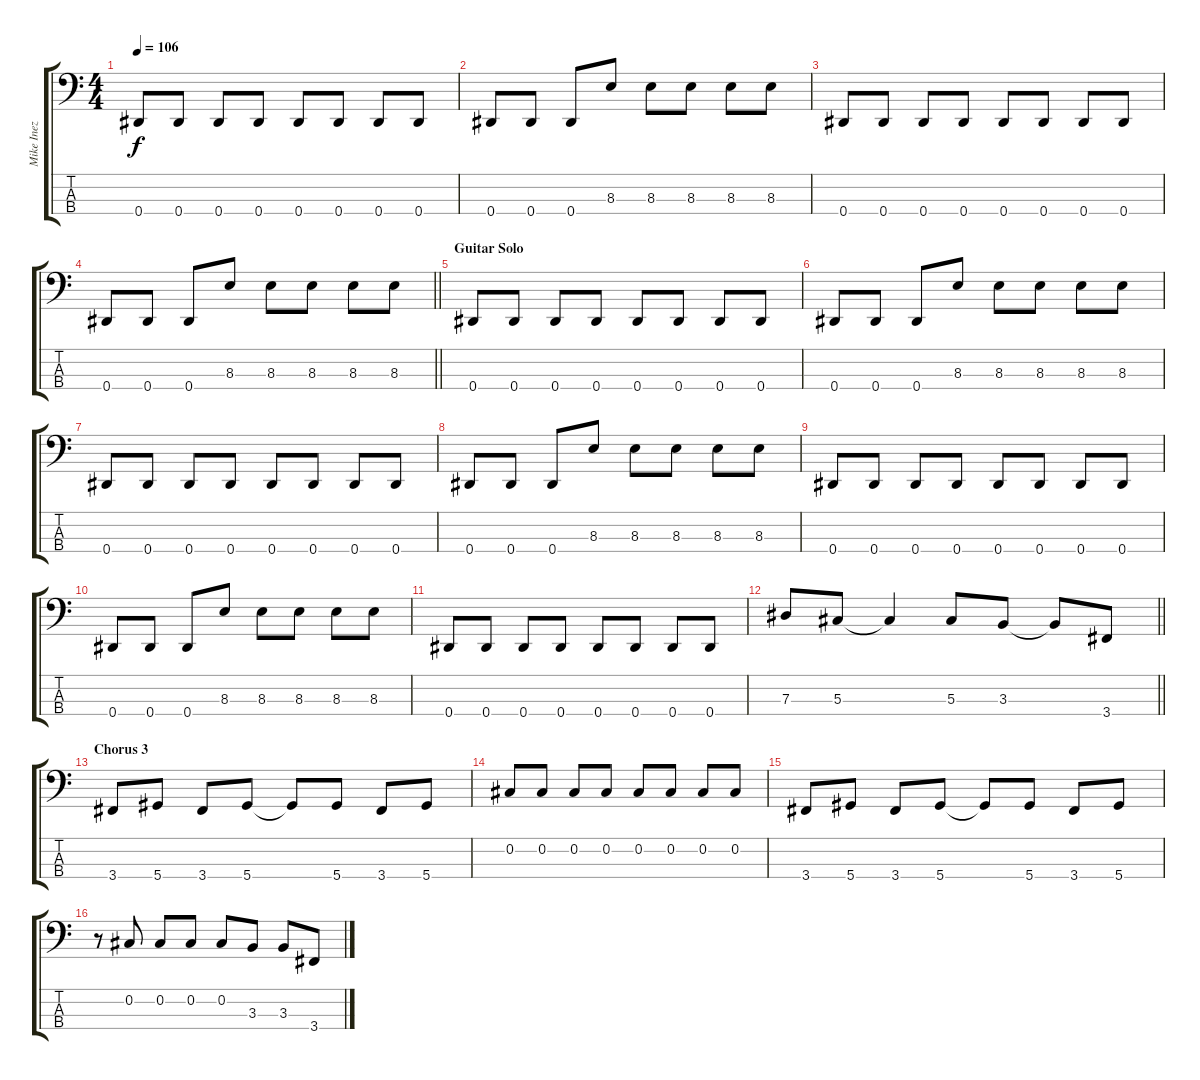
\track ("Mike Inez" "Mike Inez") {instrument electricbasspick}
\staff {score tabs}
\tuning (Gb2 Db2 Ab1 Eb1) {hide}
\ts (4 4)
\tempo 106
\clef f4
\ks c
0.4.8{dy f} 0.4.8 0.4.8 0.4.8 0.4.8 0.4.8 0.4.8 0.4.8 |
0.4.8 0.4.8 0.4.8 8.3.8 8.3.8 8.3.8 8.3.8 8.3.8 |
0.4.8 0.4.8 0.4.8 0.4.8 0.4.8 0.4.8 0.4.8 0.4.8 |
\barLineRight lightlight
0.4.8 0.4.8 0.4.8 8.3.8 8.3.8 8.3.8 8.3.8 8.3.8 |
\section ("" "Guitar Solo")
0.4.8 0.4.8 0.4.8 0.4.8 0.4.8 0.4.8 0.4.8 0.4.8 |
0.4.8 0.4.8 0.4.8 8.3.8 8.3.8 8.3.8 8.3.8 8.3.8 |
0.4.8 0.4.8 0.4.8 0.4.8 0.4.8 0.4.8 0.4.8 0.4.8 |
0.4.8 0.4.8 0.4.8 8.3.8 8.3.8 8.3.8 8.3.8 8.3.8 |
0.4.8 0.4.8 0.4.8 0.4.8 0.4.8 0.4.8 0.4.8 0.4.8 |
0.4.8 0.4.8 0.4.8 8.3.8 8.3.8 8.3.8 8.3.8 8.3.8 |
0.4.8 0.4.8 0.4.8 0.4.8 0.4.8 0.4.8 0.4.8 0.4.8 |
\barLineRight lightlight
7.3.8 5.3.8 5.3{t}.4 5.3.8 3.3.8 3.3{t}.8 3.4.8 |
\section ("" "Chorus 3")
3.4.8 5.4.8 3.4.8 5.4.8 5.4{t}.8 5.4.8 3.4.8 5.4.8 |
0.2.8 0.2.8 0.2.8 0.2.8 0.2.8 0.2.8 0.2.8 0.2.8 |
3.4.8 5.4.8 3.4.8 5.4.8 5.4{t}.8 5.4.8 3.4.8 5.4.8 |
r.8 0.2.8 0.2.8 0.2.8 0.2.8 3.3.8 3.3.8 3.4.8
